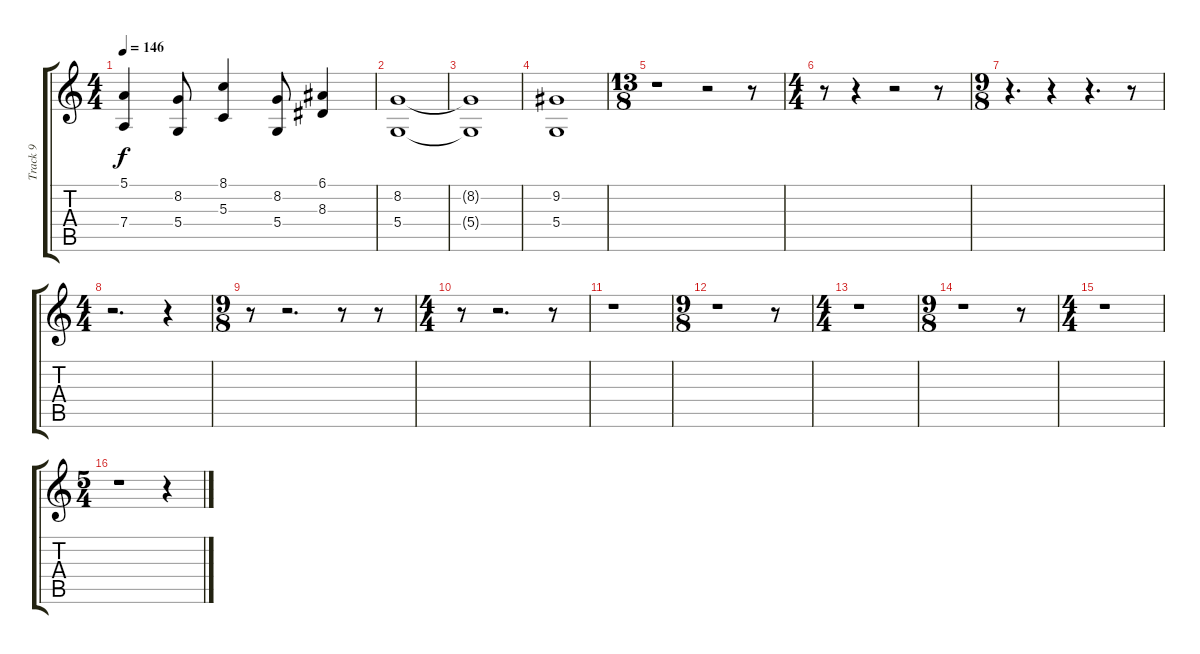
\track ("Track 9" "Track 9") {instrument choiraahs}
\staff {score tabs}
\tuning (E4 B3 G3 D3 A2 E2) {hide}
\ts (4 4)
\tempo 146
\clef g2
\ks c
(5.1 7.4).4{dy f} (8.2 5.4).8 (8.1 5.3).4 (8.2 5.4).8 (6.1 8.3).4 |
(8.2 5.4).1 |
(8.2{t} 5.4{t}).1 |
(9.2 5.4).1 |
\ts (13 8)
r.1 r.2 r.8 |
\ts (4 4)
r.8 r.4 r.2 r.8 |
\ts (9 8)
r.4{d} r.4 r.4{d} r.8 |
\ts (4 4)
r.2{d} r.4 |
\ts (9 8)
r.8 r.2{d} r.8 r.8 |
\ts (4 4)
r.8 r.2{d} r.8 |
r.1 |
\ts (9 8)
r.1 r.8 |
\ts (4 4)
r.1 |
\ts (9 8)
r.1 r.8 |
\ts (4 4)
r.1 |
\ts (5 4)
r.1 r.4
